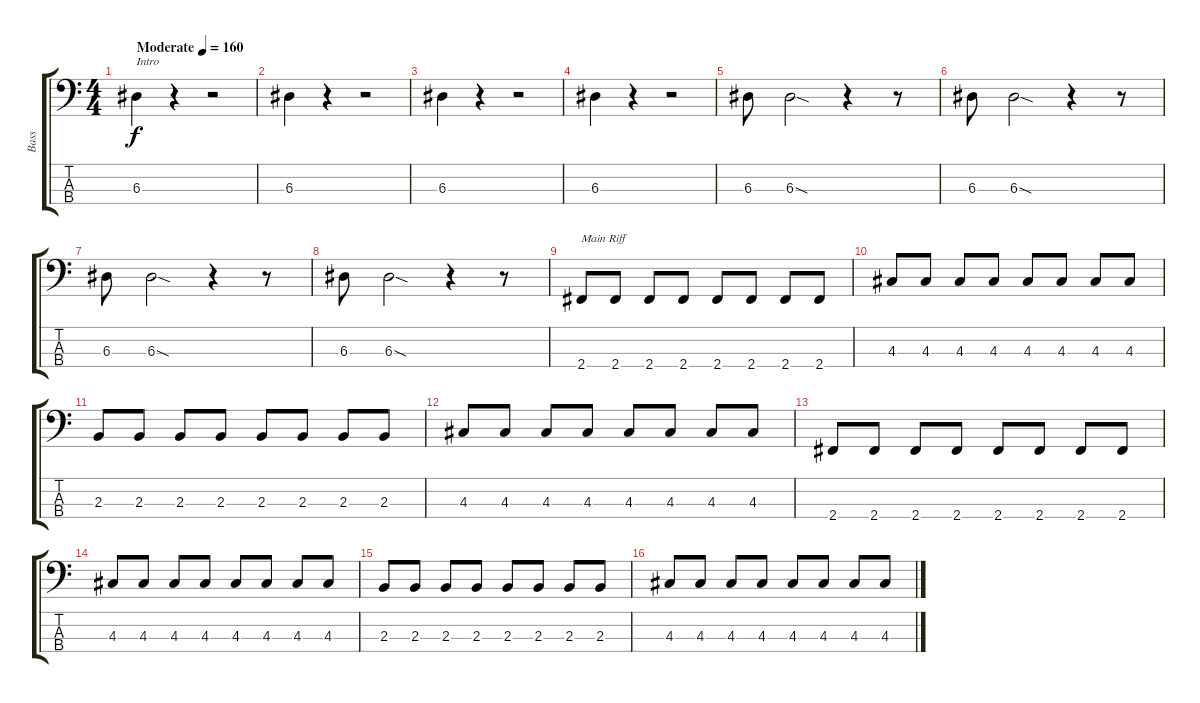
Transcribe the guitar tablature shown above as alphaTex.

\track ("Bass" "Bass") {instrument electricbassfinger}
\staff {score tabs}
\tuning (G2 D2 A1 E1) {hide}
\ts (4 4)
\tempo (160 "Moderate")
\clef f4
\ks c
6.3.4{txt "Intro" dy f instrument electricbassfinger} r.4 r.2 |
6.3.4 r.4 r.2 |
6.3.4 r.4 r.2 |
6.3.4 r.4 r.2 |
6.3.8 6.3{sod}.2 r.4 r.8 |
6.3.8 6.3{sod}.2 r.4 r.8 |
6.3.8 6.3{sod}.2 r.4 r.8 |
6.3.8 6.3{sod}.2 r.4 r.8 |
2.4.8{txt "Main Riff"} 2.4.8 2.4.8 2.4.8 2.4.8 2.4.8 2.4.8 2.4.8 |
4.3.8 4.3.8 4.3.8 4.3.8 4.3.8 4.3.8 4.3.8 4.3.8 |
2.3.8 2.3.8 2.3.8 2.3.8 2.3.8 2.3.8 2.3.8 2.3.8 |
4.3.8 4.3.8 4.3.8 4.3.8 4.3.8 4.3.8 4.3.8 4.3.8 |
2.4.8 2.4.8 2.4.8 2.4.8 2.4.8 2.4.8 2.4.8 2.4.8 |
4.3.8 4.3.8 4.3.8 4.3.8 4.3.8 4.3.8 4.3.8 4.3.8 |
2.3.8 2.3.8 2.3.8 2.3.8 2.3.8 2.3.8 2.3.8 2.3.8 |
4.3.8 4.3.8 4.3.8 4.3.8 4.3.8 4.3.8 4.3.8 4.3.8
